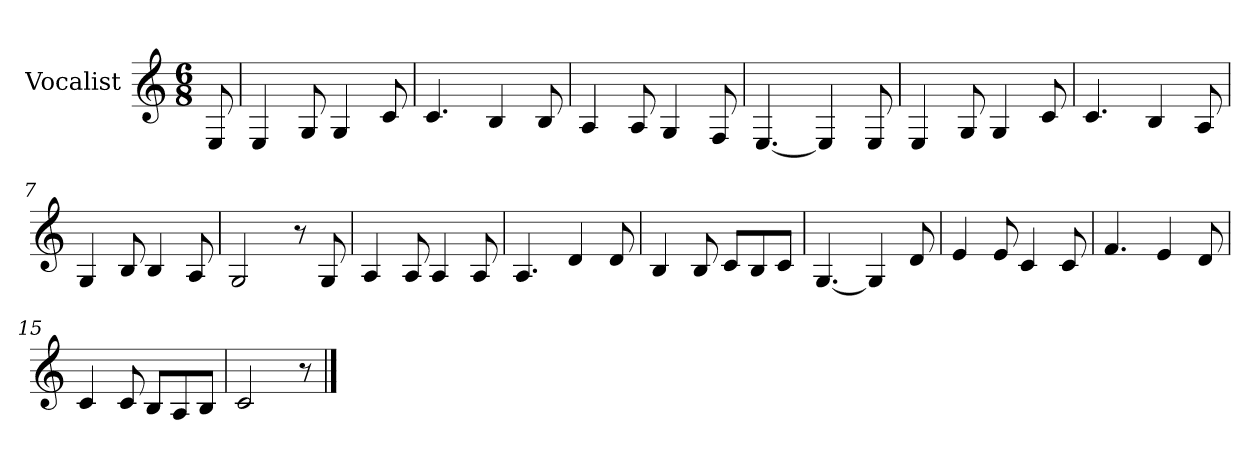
**kern
*part1
*staff1
*I"Vocalist
*k[]
*C:
*M6/8
=
8E
=1
4E
8G
4G
8c
=2
4.c
4B
8B
=3
4A
8A
4G
8F
=4
[4.E
4E]
8E
=5
4E
8G
4G
8c
=6
4.c
4B
8A
=7
4G
8B
4B
8A
=8
2G
8r
8G
=9
4A
8A
4A
8A
=10
4.A
4d
8d
=11
4B
8B
8cL
8B
8cJ
=12
[4.G
4G]
8d
=13
4e
8e
4c
8c
=14
4.f
4e
8d
=15
4c
8c
8BL
8A
8BJ
=16
2c
8r
==
*-
